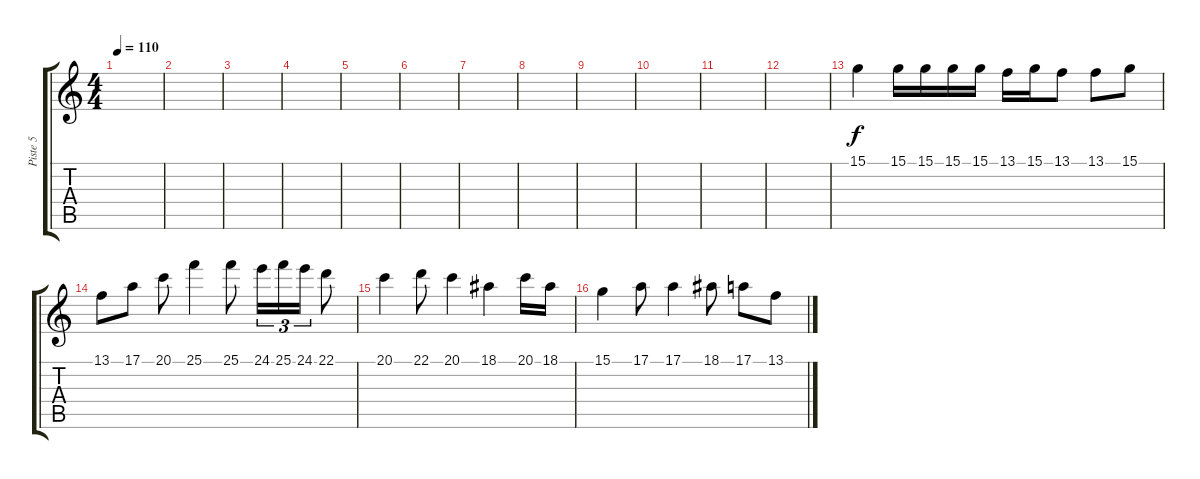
\track ("Piste 5" "Piste 5") {instrument panflute}
\staff {score tabs}
\tuning (E4 B3 G3 D3 A2 E2) {hide}
\ts (4 4)
\section ("" "")
\tempo 110
\clef g2
\ks c
|
|
|
|
|
|
|
|
|
|
|
|
15.1.4 15.1.16 15.1.16 15.1.16 15.1.16 13.1.16 15.1.16 13.1.8 13.1.8 15.1.8 |
13.1.8 17.1.8 20.1.8 25.1.4 25.1.8 24.1.16{tu (3 2)} 25.1.16{tu (3 2)} 24.1.16{tu (3 2)} 22.1.8 |
20.1.4 22.1.8 20.1.4 18.1.4 20.1.16 18.1.16 |
15.1.4 17.1.8 17.1.4 18.1.8 17.1.8 13.1.8
